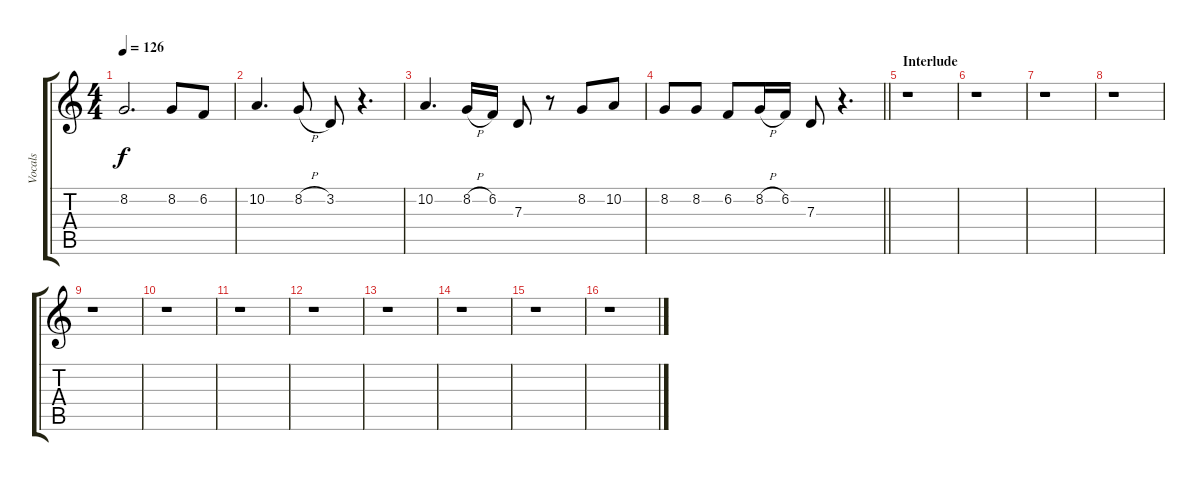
\track ("Vocals" "Vocals") {instrument lead6voice}
\staff {score tabs}
\tuning (E4 B3 G3 D3 A2 E2) {hide}
\ts (4 4)
\tempo 126
\clef g2
\ks c
8.2.2{d dy f} 8.2.8 6.2.8 |
10.2.4{d} 8.2{h}.8 3.2.8 r.4{d} |
10.2.4{d} 8.2{h}.16 6.2.16 7.3.8 r.8 8.2.8 10.2.8 |
\barLineRight lightlight
8.2.8 8.2.8 6.2.8 8.2{h}.16 6.2.16 7.3.8 r.4{d} |
\section ("" "Interlude")
r.1 |
r.1 |
r.1 |
r.1 |
r.1 |
r.1 |
r.1 |
r.1 |
r.1 |
r.1 |
r.1 |
r.1
